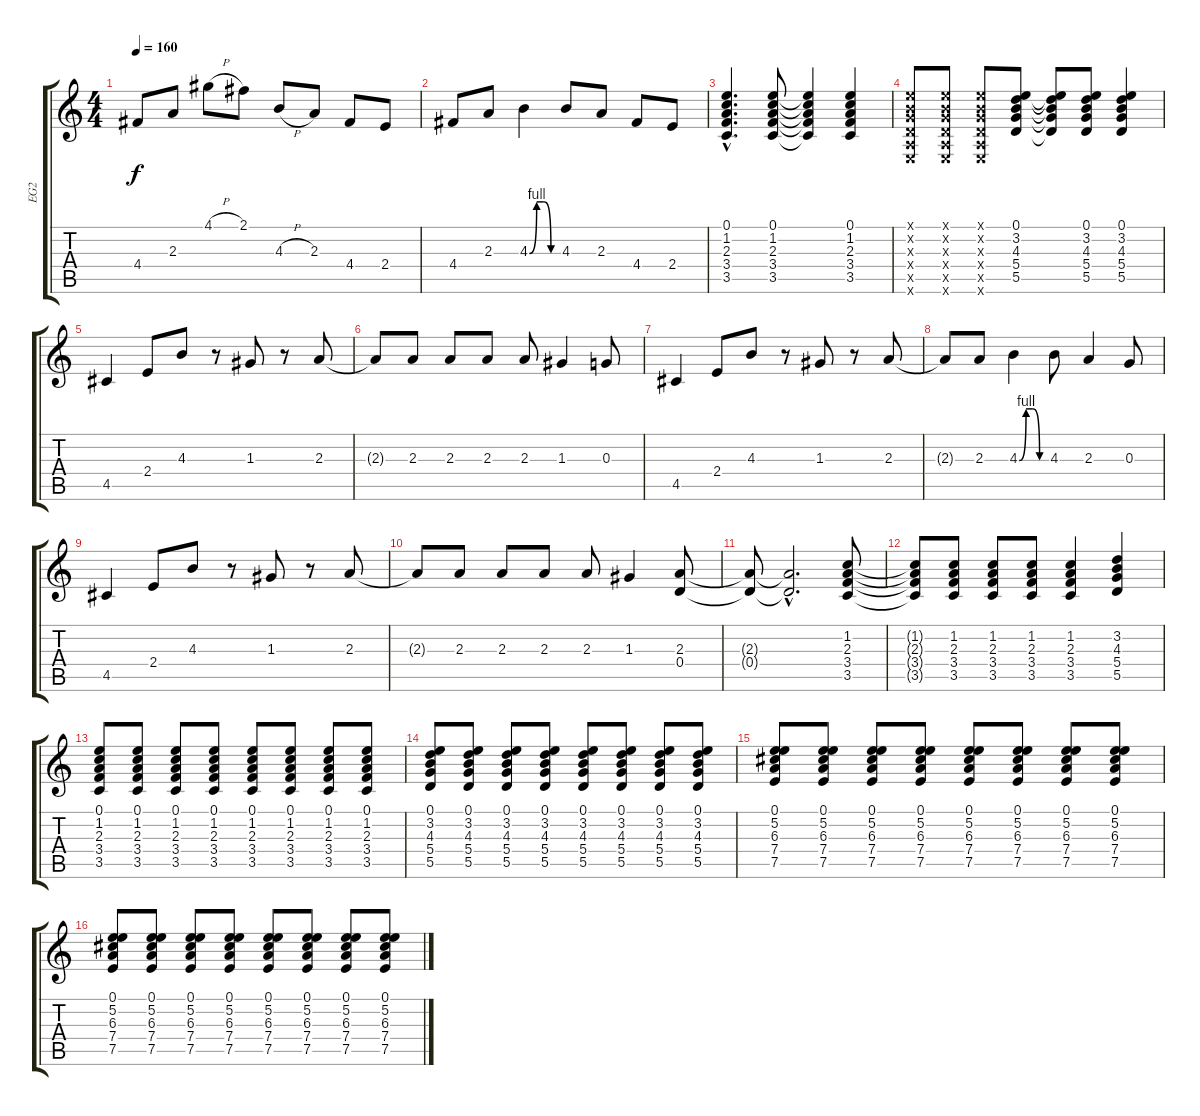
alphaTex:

\track ("EG2" "EG2") {instrument distortionguitar}
\staff {score tabs}
\tuning (E4 B3 G3 D3 A2 E2) {hide}
\ts (4 4)
\tempo 160
\clef g2
\ks c
4.4.8{dy f} 2.3.8 4.1{h}.8 2.1.8 4.3{h}.8 2.3.8 4.4.8 2.4.8 |
4.4.8 2.3.8 4.3{be (custom 0 0 15 4 30 4 45 0 60 0)}.4 4.3.8 2.3.8 4.4.8 2.4.8 |
(0.1{hac} 1.2{hac} 2.3{hac} 3.4{hac} 3.5{hac}).4{d} (0.1 1.2 2.3 3.4 3.5).8 (0.1{t} 1.2{t} 2.3{t} 3.4{t} 3.5{t}).4 (0.1 1.2 2.3 3.4 3.5).4 |
(0.1{x} 0.2{x} 0.3{x} 0.4{x} 0.5{x} 0.6{x}).8 (0.1{x} 0.2{x} 0.3{x} 0.4{x} 0.5{x} 0.6{x}).8 (0.1{x} 0.2{x} 0.3{x} 0.4{x} 0.5{x} 0.6{x}).8 (0.1 3.2 4.3 5.4 5.5).8 (0.1{t} 3.2{t} 4.3{t} 5.4{t} 5.5{t}).8 (0.1 3.2 4.3 5.4 5.5).8 (0.1 3.2 4.3 5.4 5.5).4 |
4.5.4 2.4.8 4.3.8 r.8 1.3.8 r.8 2.3.8 |
2.3{t}.8 2.3.8 2.3.8 2.3.8 2.3.8 1.3.4 0.3.8 |
4.5.4 2.4.8 4.3.8 r.8 1.3.8 r.8 2.3.8 |
2.3{t}.8 2.3.8 4.3{be (custom 0 0 15 4 30 4 45 0 60 0)}.4 4.3.8 2.3.4 0.3.8 |
4.5.4 2.4.8 4.3.8 r.8 1.3.8 r.8 2.3.8 |
2.3{t}.8 2.3.8 2.3.8 2.3.8 2.3.8 1.3.4 (2.3 0.4).8 |
(2.3{t} 0.4{t}).8 (2.3{hac t} 0.4{hac t}).2{d} (1.2 2.3 3.4 3.5).8 |
(1.2{t} 2.3{t} 3.4{t} 3.5{t}).8 (1.2 2.3 3.4 3.5).8 (1.2 2.3 3.4 3.5).8 (1.2 2.3 3.4 3.5).8 (1.2 2.3 3.4 3.5).4 (3.2 4.3 5.4 5.5).4 |
(0.1 1.2 2.3 3.4 3.5).8 (0.1 1.2 2.3 3.4 3.5).8 (0.1 1.2 2.3 3.4 3.5).8 (0.1 1.2 2.3 3.4 3.5).8 (0.1 1.2 2.3 3.4 3.5).8 (0.1 1.2 2.3 3.4 3.5).8 (0.1 1.2 2.3 3.4 3.5).8 (0.1 1.2 2.3 3.4 3.5).8 |
(0.1 3.2 4.3 5.4 5.5).8 (0.1 3.2 4.3 5.4 5.5).8 (0.1 3.2 4.3 5.4 5.5).8 (0.1 3.2 4.3 5.4 5.5).8 (0.1 3.2 4.3 5.4 5.5).8 (0.1 3.2 4.3 5.4 5.5).8 (0.1 3.2 4.3 5.4 5.5).8 (0.1 3.2 4.3 5.4 5.5).8 |
(0.1 5.2 6.3 7.4 7.5).8 (0.1 5.2 6.3 7.4 7.5).8 (0.1 5.2 6.3 7.4 7.5).8 (0.1 5.2 6.3 7.4 7.5).8 (0.1 5.2 6.3 7.4 7.5).8 (0.1 5.2 6.3 7.4 7.5).8 (0.1 5.2 6.3 7.4 7.5).8 (0.1 5.2 6.3 7.4 7.5).8 |
(0.1 5.2 6.3 7.4 7.5).8 (0.1 5.2 6.3 7.4 7.5).8 (0.1 5.2 6.3 7.4 7.5).8 (0.1 5.2 6.3 7.4 7.5).8 (0.1 5.2 6.3 7.4 7.5).8 (0.1 5.2 6.3 7.4 7.5).8 (0.1 5.2 6.3 7.4 7.5).8 (0.1 5.2 6.3 7.4 7.5).8
